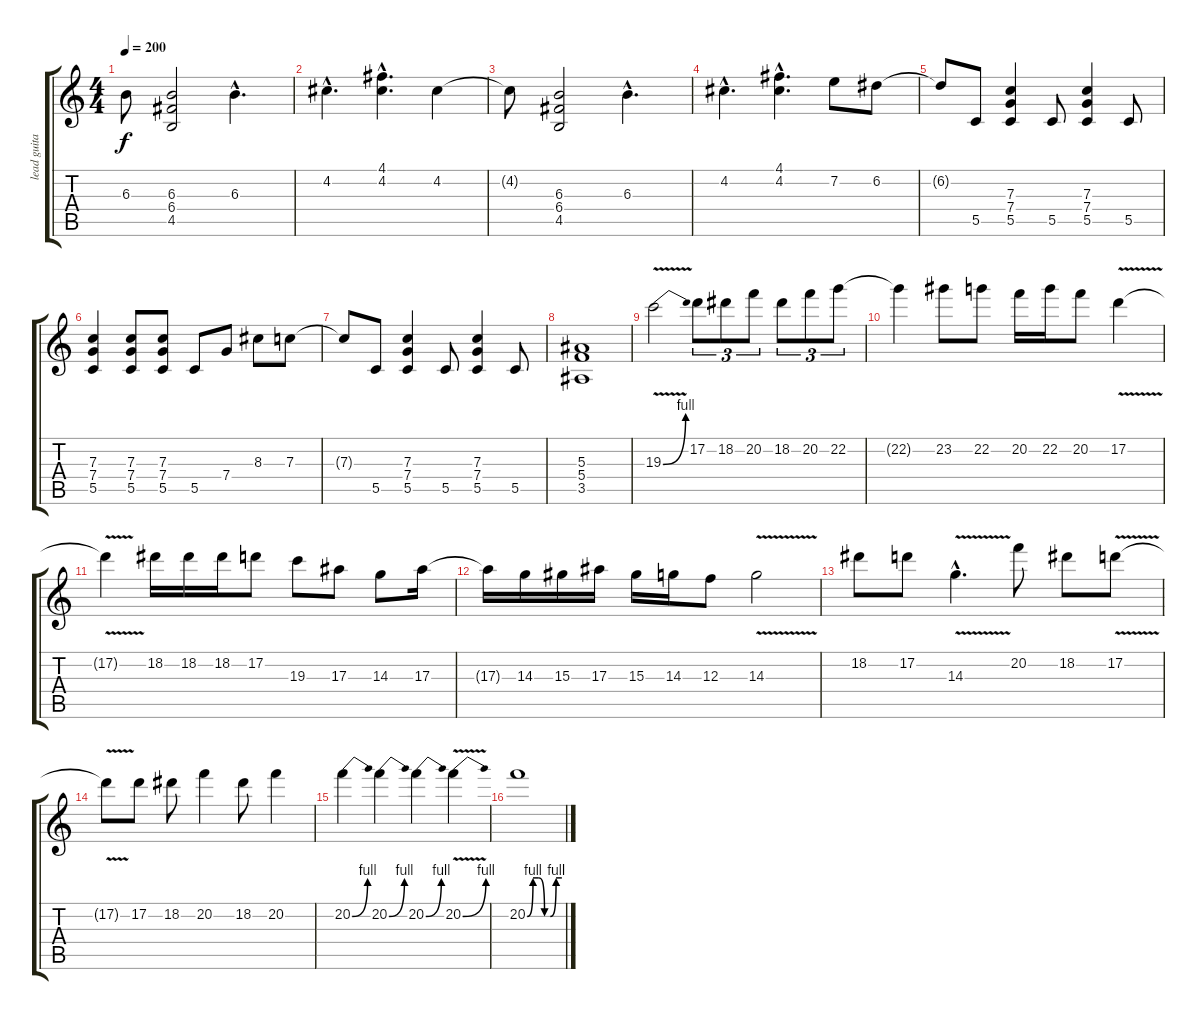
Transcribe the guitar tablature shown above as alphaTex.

\track ("lead guitar" "lead guita") {instrument overdrivenguitar}
\staff {score tabs}
\tuning (D4 A3 F3 C3 G2 D2) {hide}
\ts (4 4)
\tempo 200
\clef g2
\ks c
6.3{t}.8{dy f} (6.3 6.4 4.5).2 6.3{hac}.4{d} |
4.2{hac}.4{d} (4.1{hac} 4.2{hac}).4{d} 4.2.4 |
4.2{t}.8 (6.3 6.4 4.5).2 6.3{hac}.4{d} |
4.2{hac}.4{d} (4.1{hac} 4.2{hac}).4{d} 7.2.8 6.2.8 |
6.2{t}.8 5.5.8 (7.3 7.4 5.5).4 5.5.8 (7.3 7.4 5.5).4 5.5.8 |
(7.3 7.4 5.5).4 (7.3 7.4 5.5).8 (7.3 7.4 5.5).8 5.5.8 7.4.8 8.3.8 7.3.8 |
7.3{t}.8 5.5.8 (7.3 7.4 5.5).4 5.5.8 (7.3 7.4 5.5).4 5.5.8 |
(5.3 5.4 3.5).1 |
19.3{be (bend 0 0 60 4) v}.2 17.2.8{tu (3 2)} 18.2.8{tu (3 2)} 20.2.8{tu (3 2)} 18.2.8{tu (3 2)} 20.2.8{tu (3 2)} 22.2.8{tu (3 2)} |
22.2{t}.4 23.2.8 22.2.8 20.2.16 22.2.16 20.2.8 17.2{v}.4 |
17.2{t}.4 18.2.16 18.2.16 18.2.16 17.2.8 19.3.8 17.3.8 14.3.8 17.3.16 |
17.3{t}.16 14.3.16 15.3.16 17.3.16 15.3.16 14.3.16 12.3.8 14.3{v}.2 |
18.2.8 17.2.8 14.3{v hac}.4{d} 20.2.8 18.2.8 17.2{v}.8 |
17.2{t}.8 17.2.8 18.2.8 20.2.4 18.2.8 20.2.4 |
20.2{be (bend 0 0 60 4)}.4 20.2{be (bend 0 0 60 4)}.4 20.2{be (bend 0 0 60 4)}.4 20.2{be (bend 0 0 60 4) v}.4 |
20.2{be (custom 0 0 10 4 20 4 30 0 40 0 50 4 60 4)}.1
